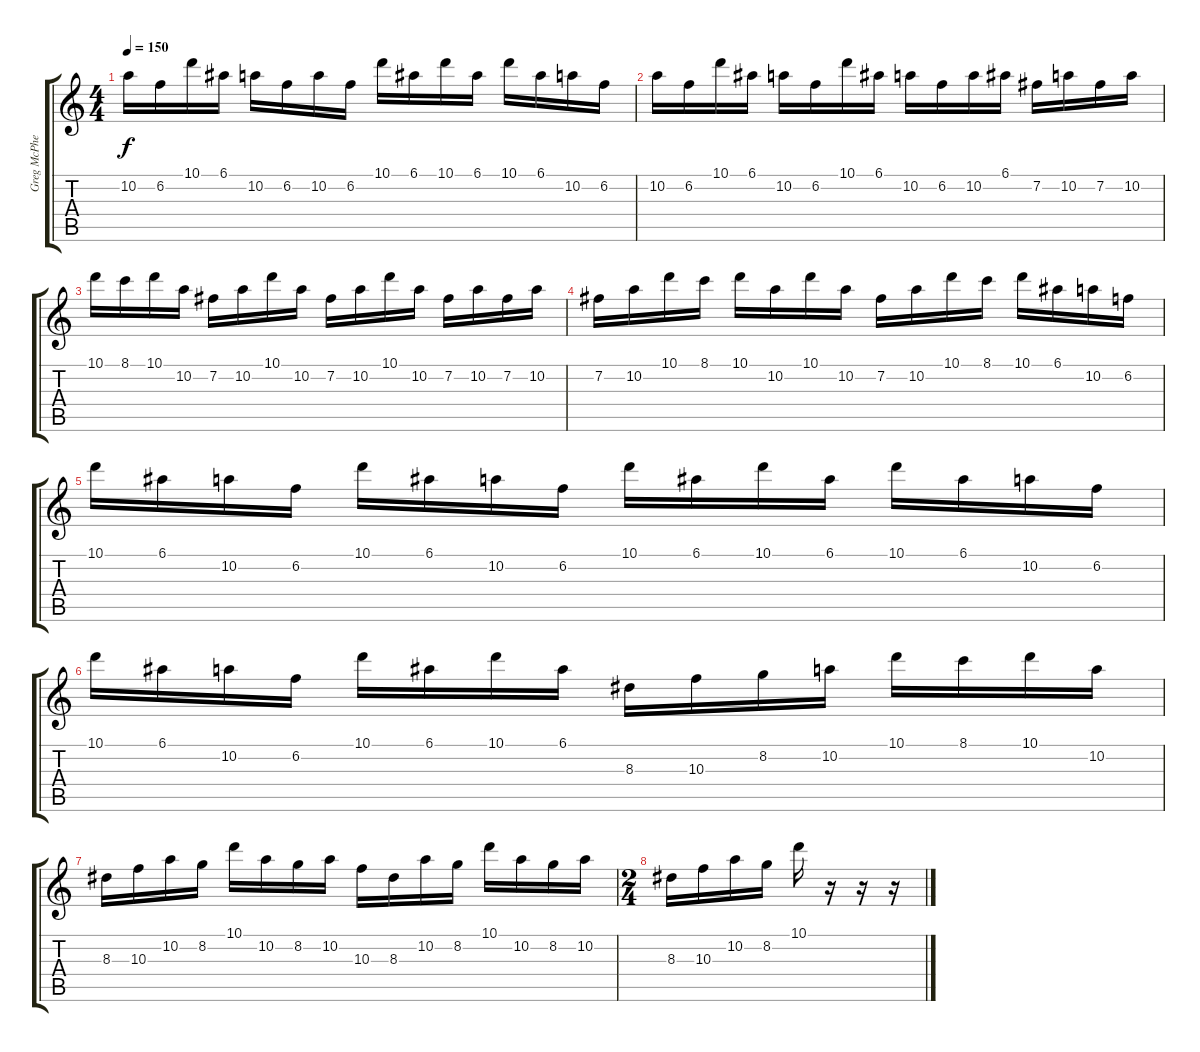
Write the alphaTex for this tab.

\track ("Greg McPherson (Lead Guitar) " "Greg McPhe") {instrument distortionguitar}
\staff {score tabs}
\tuning (E4 B3 G3 D3 A2 E2) {hide}
\ts (4 4)
\tempo 150
\clef g2
\ks c
10.2.16{dy f} 6.2.16 10.1.16 6.1.16 10.2.16 6.2.16 10.2.16 6.2.16 10.1.16 6.1.16 10.1.16 6.1.16 10.1.16 6.1.16 10.2.16 6.2.16 |
10.2.16 6.2.16 10.1.16 6.1.16 10.2.16 6.2.16 10.1.16 6.1.16 10.2.16 6.2.16 10.2.16 6.1.16 7.2.16 10.2.16 7.2.16 10.2.16 |
10.1.16 8.1.16 10.1.16 10.2.16 7.2.16 10.2.16 10.1.16 10.2.16 7.2.16 10.2.16 10.1.16 10.2.16 7.2.16 10.2.16 7.2.16 10.2.16 |
7.2.16 10.2.16 10.1.16 8.1.16 10.1.16 10.2.16 10.1.16 10.2.16 7.2.16 10.2.16 10.1.16 8.1.16 10.1.16 6.1.16 10.2.16 6.2.16 |
10.1.16 6.1.16 10.2.16 6.2.16 10.1.16 6.1.16 10.2.16 6.2.16 10.1.16 6.1.16 10.1.16 6.1.16 10.1.16 6.1.16 10.2.16 6.2.16 |
10.1.16 6.1.16 10.2.16 6.2.16 10.1.16 6.1.16 10.1.16 6.1.16 8.3.16 10.3.16 8.2.16 10.2.16 10.1.16 8.1.16 10.1.16 10.2.16 |
8.3.16 10.3.16 10.2.16 8.2.16 10.1.16 10.2.16 8.2.16 10.2.16 10.3.16 8.3.16 10.2.16 8.2.16 10.1.16 10.2.16 8.2.16 10.2.16 |
\ts (2 4)
8.3.16 10.3.16 10.2.16 8.2.16 10.1.16 r.16 r.16 r.16
